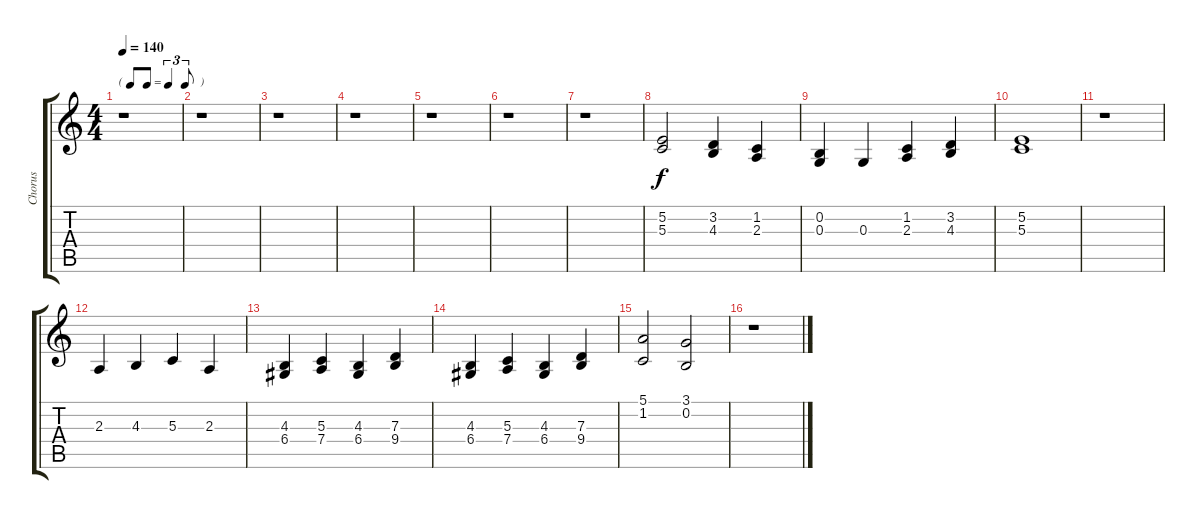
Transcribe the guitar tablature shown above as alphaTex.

\track ("Chorus" "Chorus") {instrument choiraahs}
\staff {score tabs}
\tuning (E4 B3 G3 D3 A2 E2) {hide}
\ts (4 4)
\tf triplet8th
\tempo 140
\clef g2
\ks c
r.1{dy f} |
r.1 |
r.1 |
r.1 |
r.1 |
r.1 |
r.1 |
(5.2 5.3).2 (3.2 4.3).4 (1.2 2.3).4 |
(0.2 0.3).4 0.3.4 (1.2 2.3).4 (3.2 4.3).4 |
(5.2 5.3).1 |
r.1 |
2.3.4 4.3.4 5.3.4 2.3.4 |
(4.3 6.4).4 (5.3 7.4).4 (4.3 6.4).4 (7.3 9.4).4 |
(4.3 6.4).4 (5.3 7.4).4 (4.3 6.4).4 (7.3 9.4).4 |
(5.1 1.2).2 (3.1 0.2).2 |
r.1
